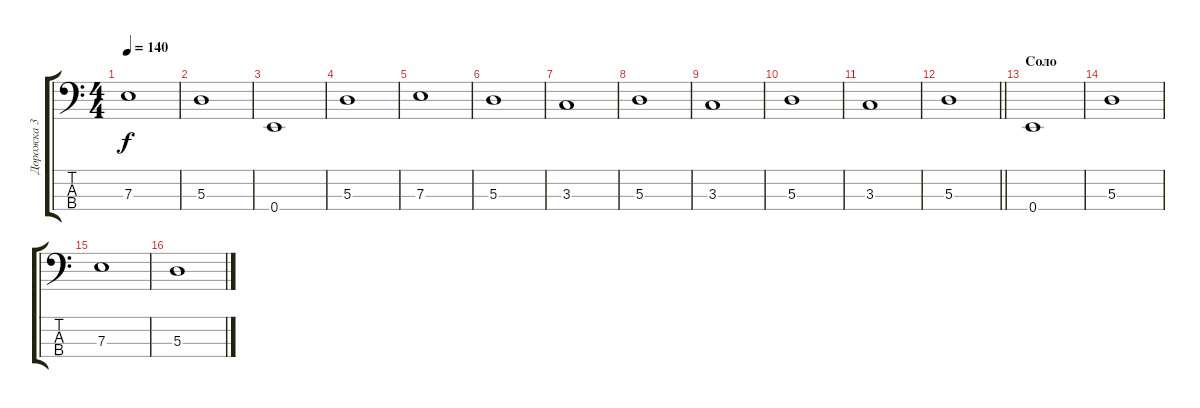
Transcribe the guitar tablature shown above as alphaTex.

\track ("Дорожка 3" "Дорожка 3") {instrument electricbasspick}
\staff {score tabs}
\tuning (G2 D2 A1 E1) {hide}
\ts (4 4)
\tempo 140
\clef f4
\ks c
7.3.1{dy f} |
5.3.1 |
0.4.1 |
5.3.1 |
7.3.1 |
5.3.1 |
3.3.1 |
5.3.1 |
3.3.1 |
5.3.1 |
3.3.1 |
\barLineRight lightlight
5.3.1 |
\section ("" "Соло")
0.4.1 |
5.3.1 |
7.3.1 |
5.3.1
